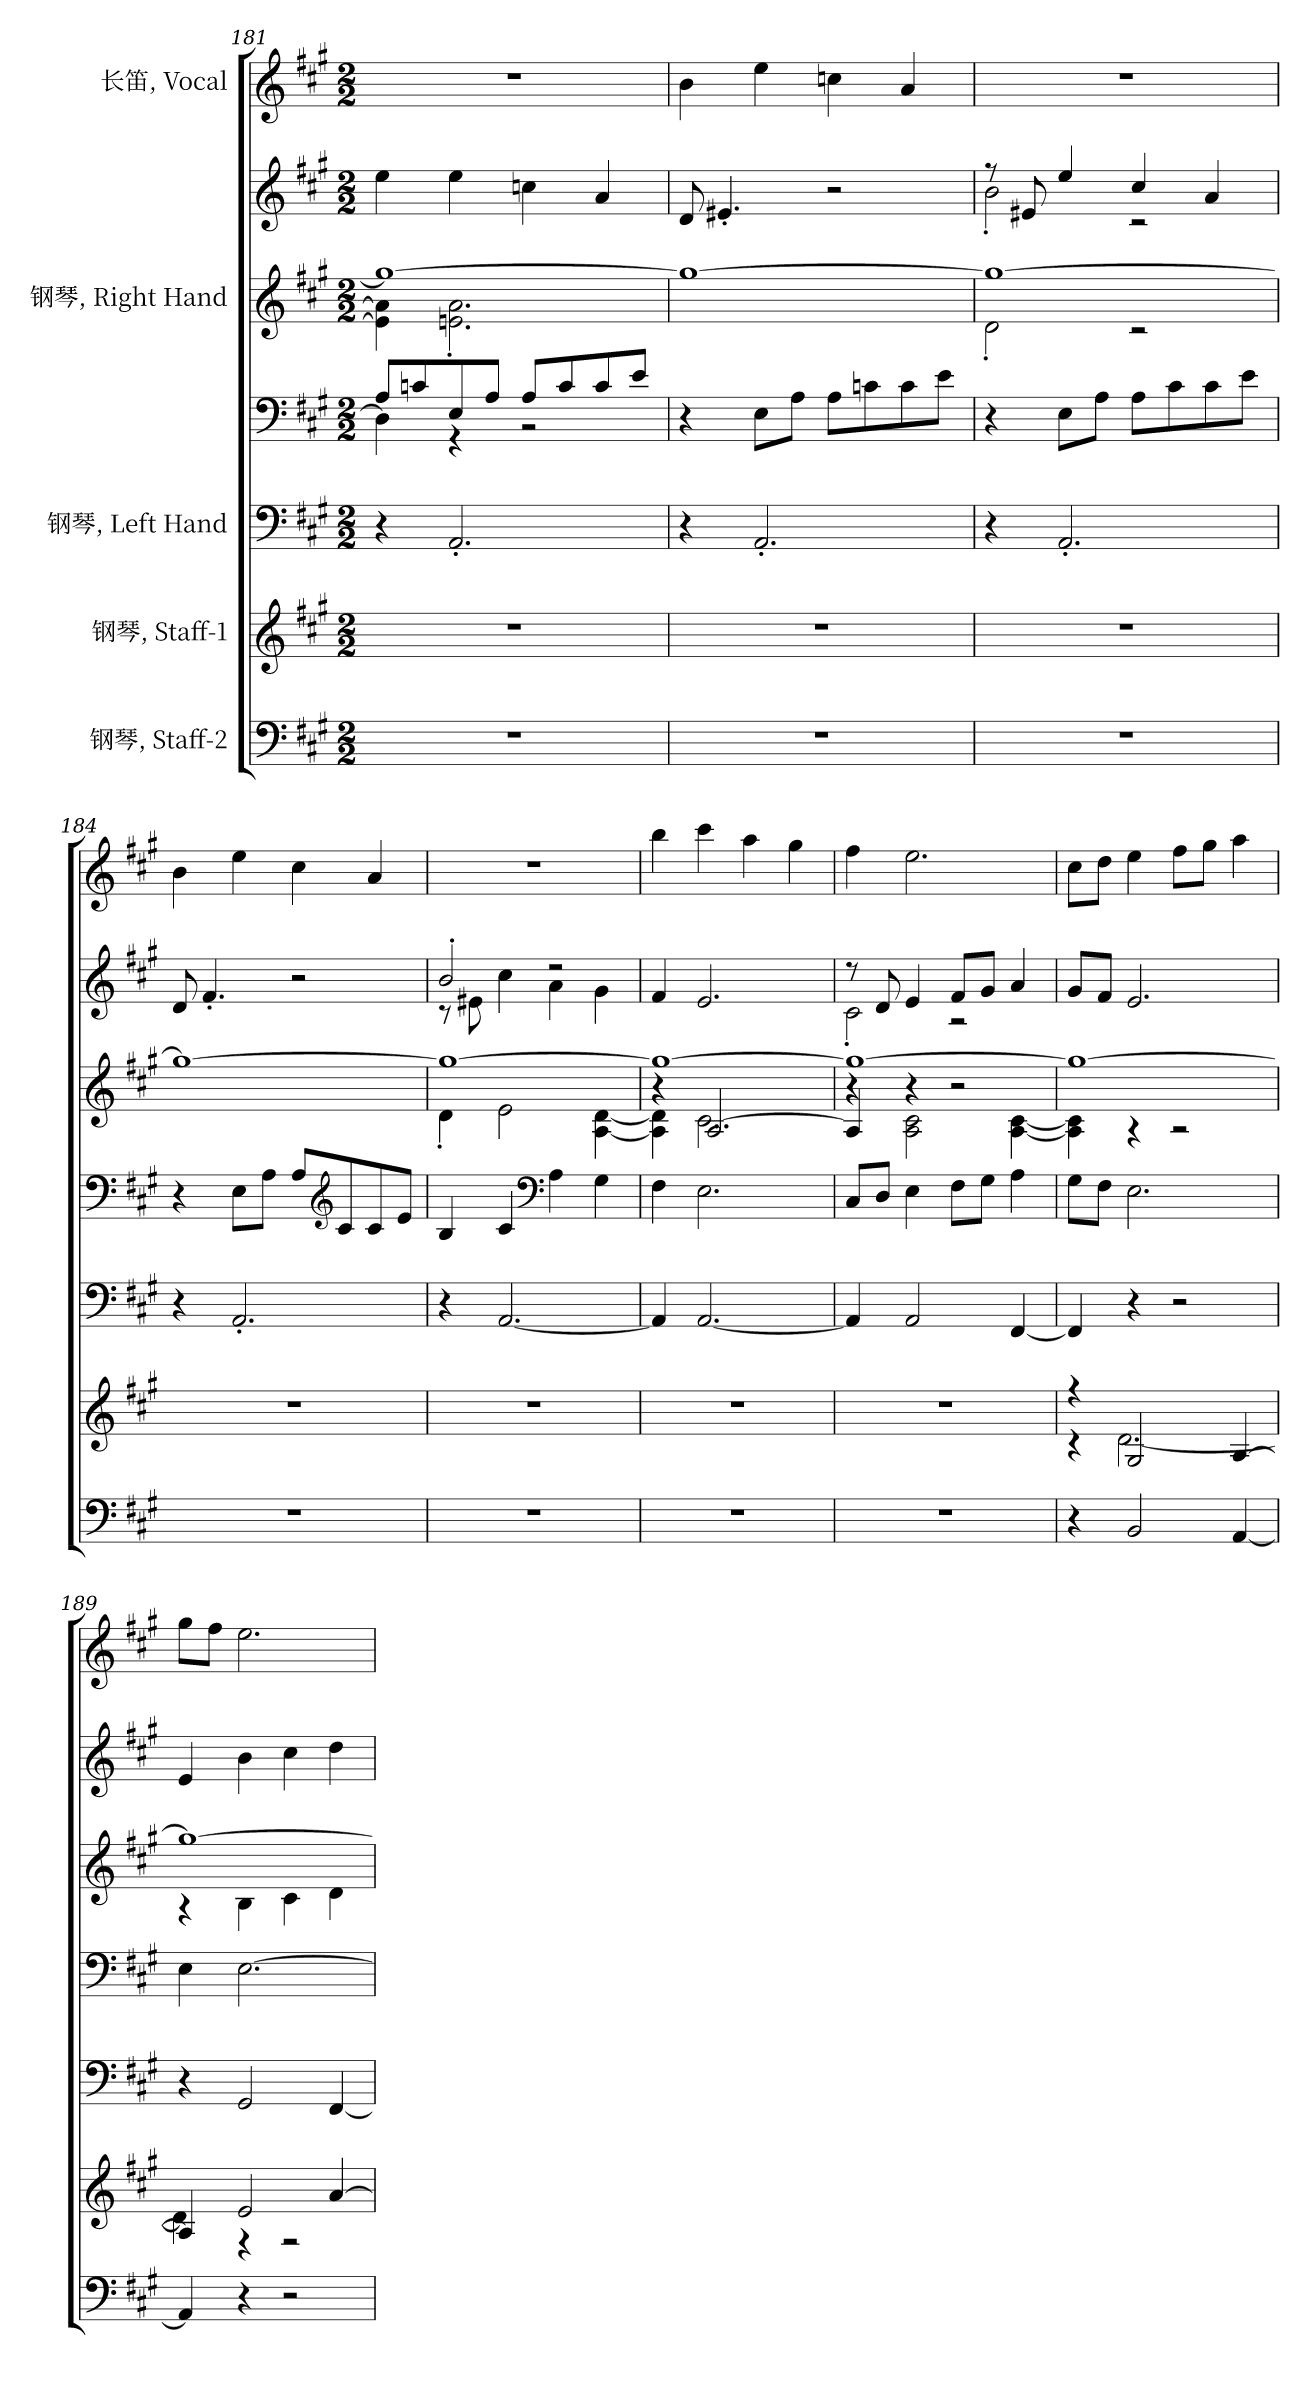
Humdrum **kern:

**kern	**kern	**kern	**kern	**kern	**kern	**kern
*part5	*part4	*part3	*part3	*part2	*part2	*part1
*staff7	*staff6	*staff5	*staff4	*staff3	*staff2	*staff1
*I"钢琴, Staff-2	*I"钢琴, Staff-1	*I"钢琴, Left Hand	*	*I"钢琴, Right Hand	*	*I"长笛, Vocal
!!LO:PB:g=z
*clefF4	*clefG2	*clefF4	*clefF4	*clefG2	*clefG2	*clefG2
*k[f#c#g#]	*k[f#c#g#]	*k[f#c#g#]	*k[f#c#g#]	*k[f#c#g#]	*k[f#c#g#]	*k[f#c#g#]
*M2/2	*M2/2	*M2/2	*M2/2	*M2/2	*M2/2	*M2/2
=181	=181	=181	=181	=181	=181	=181
*	*	*	*^	*^	*	*
1r	1r	4r	8A/L	4D#\]	1gg#_	4e#\] 4a\]	4ee\	1r
.	.	.	8cn/	.	.	.	.	.
.	.	2.AA'/	8E/	4r	.	2.en\' 2.a\'	4ee\	.
.	.	.	8A/J	.	.	.	.	.
.	.	.	8A/L	2r	.	.	4ccn\	.
.	.	.	8c/	.	.	.	.	.
.	.	.	8c/	.	.	.	4a/	.
.	.	.	8e/J	.	.	.	.	.
*	*	*	*v	*v	*	*	*	*
*	*	*	*	*v	*v	*	*
=182	=182	=182	=182	=182	=182	=182
1r	1r	4r	4r	1gg#_	8d/	4b\
.	.	.	.	.	4.e#X'/	.
.	.	2.AA'/	8E\L	.	.	4ee\
.	.	.	8A\J	.	.	.
.	.	.	8A\L	.	2r	4ccn\
.	.	.	8cn\	.	.	.
.	.	.	8c\	.	.	4a/
.	.	.	8e\J	.	.	.
=183	=183	=183	=183	=183	=183	=183
*	*	*	*	*^	*^	*
1r	1r	4r	4r	1gg#_	2d'\	8r	2b'\	1r
.	.	.	.	.	.	8e#X/	.	.
.	.	2.AA'/	8E\L	.	.	4ee/	.	.
.	.	.	8A\J	.	.	.	.	.
.	.	.	8A\L	.	2r	4cc#/	2r	.
.	.	.	8c#\	.	.	.	.	.
.	.	.	8c#\	.	.	4a/	.	.
.	.	.	8e\J	.	.	.	.	.
*	*	*	*	*v	*v	*	*	*
*	*	*	*	*	*v	*v	*
!!LO:PB:g=z
=184	=184	=184	=184	=184	=184	=184
1r	1r	4r	4r	1gg#_	8d/	4b\
.	.	.	.	.	4.f#'/	.
.	.	2.AA'/	8E\L	.	.	4ee\
.	.	.	8A\J	.	.	.
.	.	.	8A/L	.	2r	4cc#\
*	*	*	*clefG2	*	*	*
.	.	.	8c#/	.	.	.
.	.	.	8c#/	.	.	4a/
.	.	.	8e/J	.	.	.
=185	=185	=185	=185	=185	=185	=185
*	*	*	*	*^	*^	*
1r	1r	4r	4B/	1gg#_	4d'\	2b'/	8r	1r
.	.	.	.	.	.	.	8e#X\	.
.	.	[2.AA/	4c#/	.	2e\	.	4cc#\	.
*	*	*	*clefF4	*	*	*	*	*
.	.	.	4A\	.	.	2r	4a\	.
.	.	.	4G#\	.	[4A\ [4d\	.	4g#\	.
*	*	*	*	*	*	*v	*v	*
=186	=186	=186	=186	=186	=186	=186	=186
*	*	*	*	*	*^	*	*
1r	1r	4AA/]	4F#\	1gg#_	4A\] 4d\]	4r	4f#/	4bb\
.	.	[2.AA/	2.E\	.	2.c#\	[2.A/	2.e/	4ccc#\
.	.	.	.	.	.	.	.	4aa\
.	.	.	.	.	.	.	.	4gg#\
=187	=187	=187	=187	=187	=187	=187	=187	=187
*	*	*	*	*	*	*	*^	*
1r	1r	4AA/]	8C#/L	1gg#_	4r	4A/]	8r	2c#'\	4ff#\
.	.	.	8D/J	.	.	.	8d/	.	.
.	.	2AA/	4E\	.	2A\ 2c#\	4r	4e/	.	2.ee\
.	.	.	8F#\L	.	.	2r	8f#/L	2r	.
.	.	.	8G#\J	.	.	.	8g#/J	.	.
.	.	[4FF#/	4A\	.	[4A\ [4c#\	.	4a/	.	.
*	*	*	*	*	*v	*v	*	*	*
*	*	*	*	*	*	*v	*v	*
=188	=188	=188	=188	=188	=188	=188	=188
*	*^	*	*	*	*	*	*
4r	4r	4r	4FF#/]	8G#\L	1gg#_	4A\] 4c#\]	8g#/L	8cc#\L
.	.	.	.	8F#\J	.	.	8f#/J	8dd\J
2BB/	2G#/	[2.d\	4r	2.E\	.	4r	2.e/	4ee\
.	.	.	2r	.	.	2r	.	8ff#\L
.	.	.	.	.	.	.	.	8gg#\J
[4AA/	[4A/	.	.	.	.	.	.	4aa\
!!LO:PB:g=z
=189	=189	=189	=189	=189	=189	=189	=189	=189
4AA/]	4A/]	4d\]	4r	4E\	1gg#_	4r	4e/	8gg#\L
.	.	.	.	.	.	.	.	8ff#\J
4r	2e/	4r	2GG#/	[2.E\	.	4B\	4b\	2.ee\
2r	.	2r	.	.	.	4c#\	4cc#\	.
.	[4a/	.	[4FF#/	.	.	4d\	4dd\	.
*	*v	*v	*	*	*v	*v	*	*
=	=	=	=	=	=	=
*-	*-	*-	*-	*-	*-	*-
